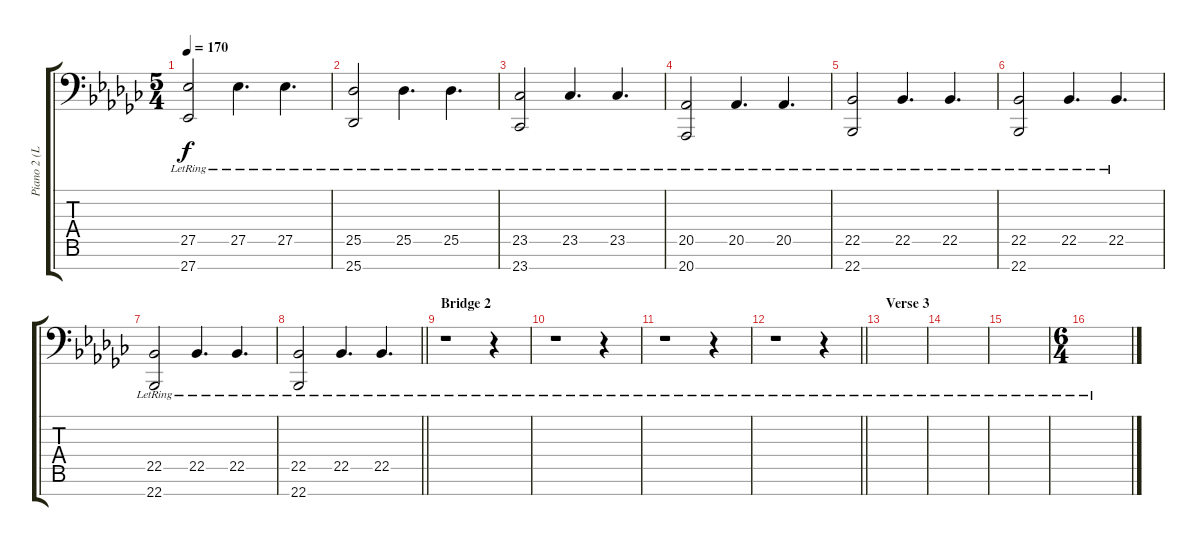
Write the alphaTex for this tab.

\track ("Piano 2 (Left Hand)" "Piano 2 (L") {instrument harpsichord}
\staff {score tabs}
\tuning (D3 F2 F2 E1 C1 F0 C0) {hide}
\ts (5 4)
\tempo 170
\clef f4
\ks gb
(27.5{lr} 27.7{lr}).2{dy f} 27.5{lr}.4{d} 27.5{lr}.4{d} |
(25.5{lr} 25.7{lr}).2 25.5{lr}.4{d} 25.5{lr}.4{d} |
(23.5{lr} 23.7{lr}).2 23.5{lr}.4{d} 23.5{lr}.4{d} |
(20.5{lr} 20.7{lr}).2 20.5{lr}.4{d} 20.5{lr}.4{d} |
(22.5{lr} 22.7{lr}).2 22.5{lr}.4{d} 22.5{lr}.4{d} |
(22.5{lr} 22.7{lr}).2 22.5{lr}.4{d} 22.5{lr}.4{d} |
(22.5{lr} 22.7{lr}).2 22.5{lr}.4{d} 22.5{lr}.4{d} |
\barLineRight lightlight
(22.5{lr} 22.7{lr}).2 22.5{lr}.4{d} 22.5{lr}.4{d} |
\section ("" "Bridge 2")
r.1 r.4 |
r.1 r.4 |
r.1 r.4 |
\barLineRight lightlight
r.1 r.4 |
\section ("" "Verse 3")
|
|
|
\ts (6 4)
